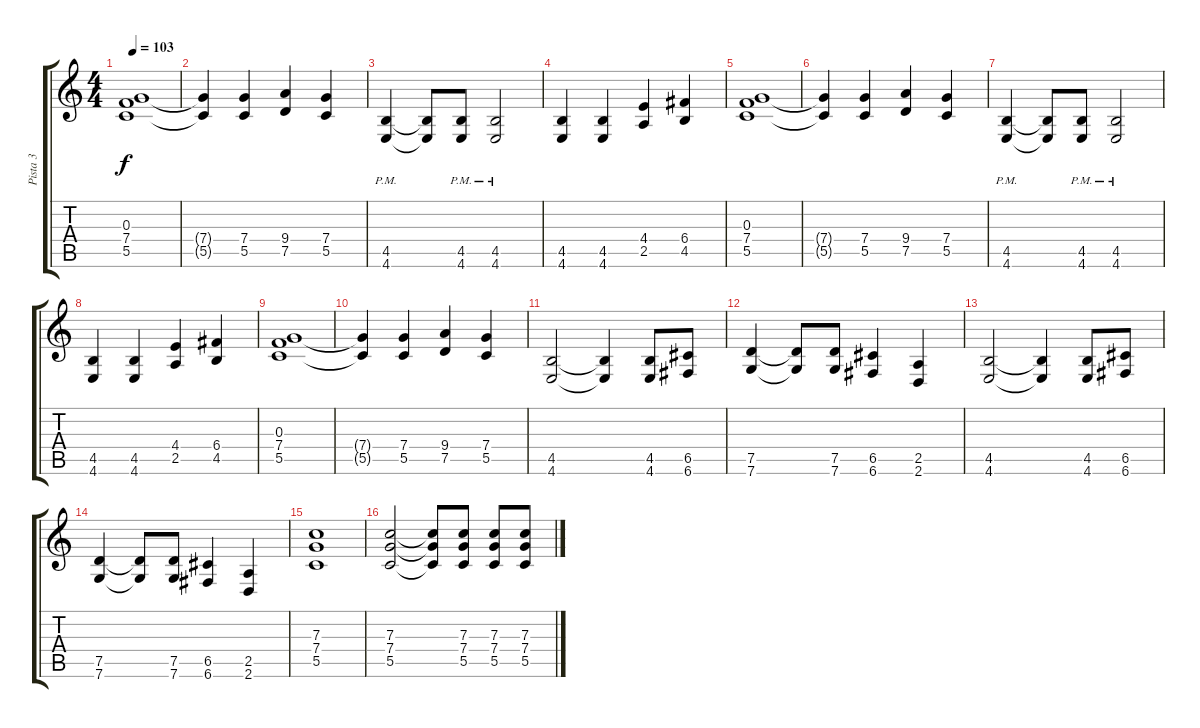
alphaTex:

\track ("Pista 3" "Pista 3") {instrument distortionguitar}
\staff {score tabs}
\tuning (D4 A3 F3 C3 G2 C2) {hide}
\ts (4 4)
\tempo 103
\clef g2
\ks c
(0.3 7.4 5.5).1{dy f} |
(7.4{t} 5.5{t}).4 (7.4 5.5).4 (9.4 7.5).4 (7.4 5.5).4 |
(4.5{pm} 4.6{pm}).4 (4.5{t} 4.6{t}).8 (4.5{pm} 4.6{pm}).8 (4.5{pm} 4.6{pm}).2 |
(4.5 4.6).4 (4.5 4.6).4 (4.4 2.5).4 (6.4 4.5).4 |
(0.3 7.4 5.5).1 |
(7.4{t} 5.5{t}).4 (7.4 5.5).4 (9.4 7.5).4 (7.4 5.5).4 |
(4.5{pm} 4.6{pm}).4 (4.5{t} 4.6{t}).8 (4.5{pm} 4.6{pm}).8 (4.5{pm} 4.6{pm}).2 |
(4.5 4.6).4 (4.5 4.6).4 (4.4 2.5).4 (6.4 4.5).4 |
(0.3 7.4 5.5).1 |
(7.4{t} 5.5{t}).4 (7.4 5.5).4 (9.4 7.5).4 (7.4 5.5).4 |
(4.5 4.6).2 (4.5{t} 4.6{t}).4 (4.5 4.6).8 (6.5 6.6).8 |
(7.5 7.6).4 (7.5{t} 7.6{t}).8 (7.5 7.6).8 (6.5 6.6).4 (2.5 2.6).4 |
(4.5 4.6).2 (4.5{t} 4.6{t}).4 (4.5 4.6).8 (6.5 6.6).8 |
(7.5 7.6).4 (7.5{t} 7.6{t}).8 (7.5 7.6).8 (6.5 6.6).4 (2.5 2.6).4 |
(7.3 7.4 5.5).1 |
(7.3 7.4 5.5).2 (7.3{t} 7.4{t} 5.5{t}).8 (7.3 7.4 5.5).8 (7.3 7.4 5.5).8 (7.3 7.4 5.5).8
